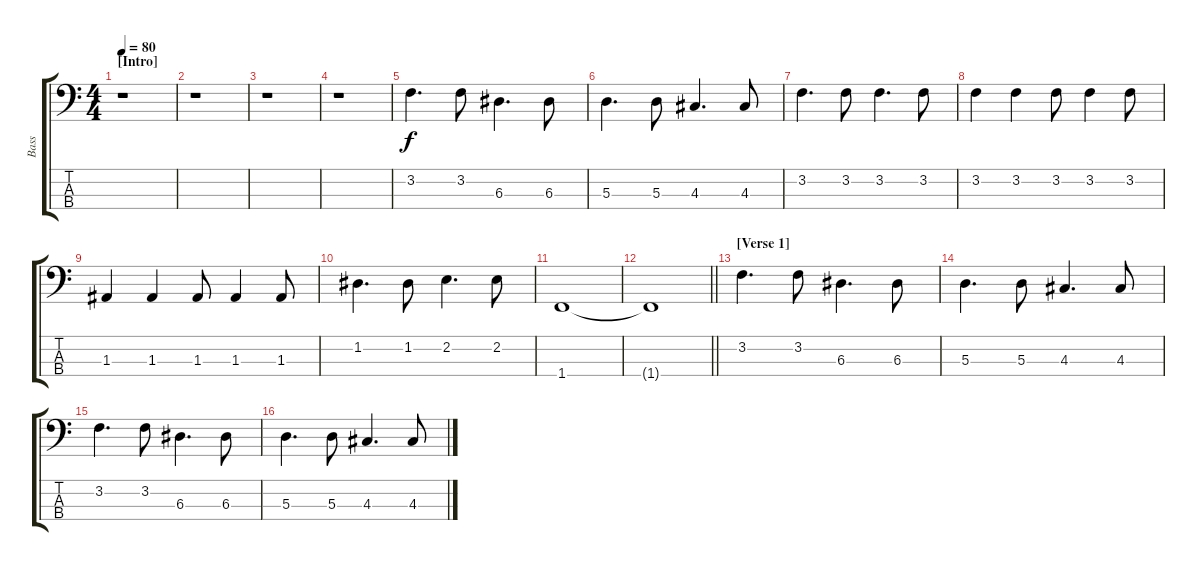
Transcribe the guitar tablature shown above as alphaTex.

\track ("Bass" "Bass") {instrument electricbassfinger}
\staff {score tabs}
\tuning (G2 D2 A1 E1) {hide}
\ts (4 4)
\section ("" "[Intro]")
\tempo 80
\clef f4
\ks c
r.1{dy f instrument electricbassfinger} |
r.1 |
r.1 |
r.1 |
3.2.4{d} 3.2.8 6.3.4{d} 6.3.8 |
5.3.4{d} 5.3.8 4.3.4{d} 4.3.8 |
3.2.4{d} 3.2.8 3.2.4{d} 3.2.8 |
3.2.4 3.2.4 3.2.8 3.2.4 3.2.8 |
1.3.4 1.3.4 1.3.8 1.3.4 1.3.8 |
1.2.4{d} 1.2.8 2.2.4{d} 2.2.8 |
1.4.1 |
\barLineRight lightlight
1.4{t}.1 |
\section ("" "[Verse 1]")
3.2.4{d} 3.2.8 6.3.4{d} 6.3.8 |
5.3.4{d} 5.3.8 4.3.4{d} 4.3.8 |
3.2.4{d} 3.2.8 6.3.4{d} 6.3.8 |
5.3.4{d} 5.3.8 4.3.4{d} 4.3.8
